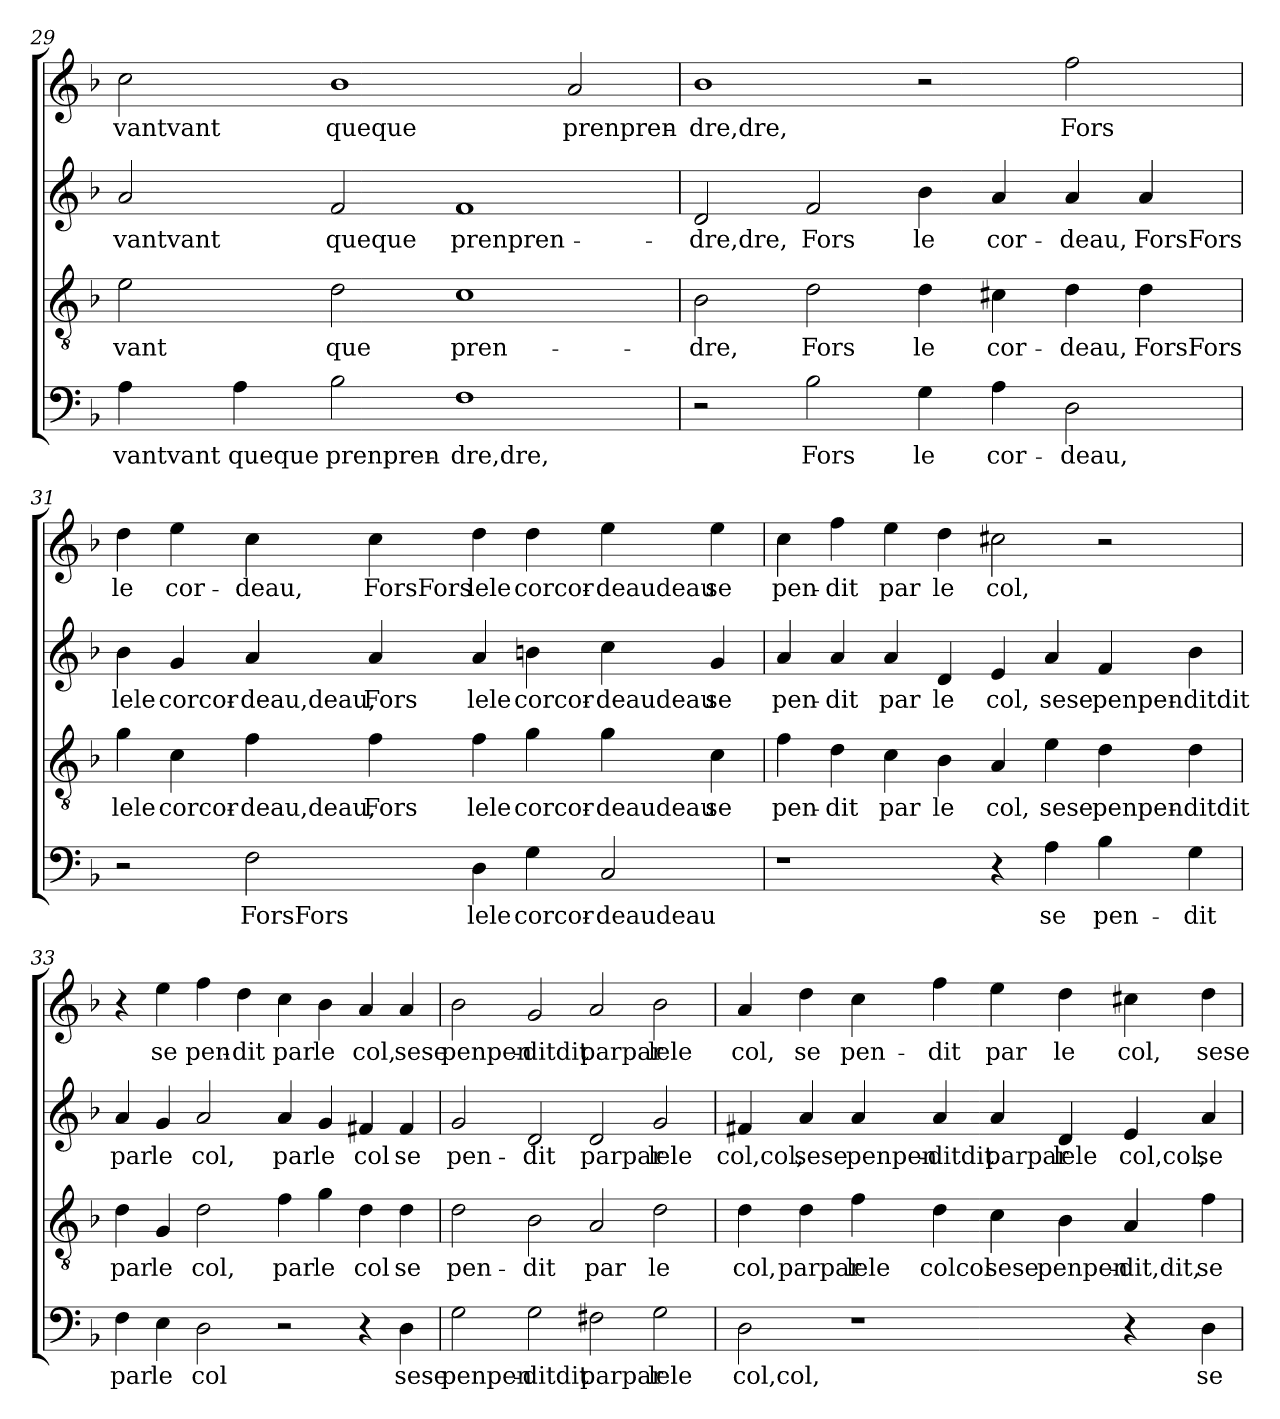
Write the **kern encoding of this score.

**kern	**text	**kern	**text	**kern	**text	**kern	**text
*part4	*part4	*part3	*part3	*part2	*part2	*part1	*part1
*staff4	*staff4	*staff3	*staff3	*staff2	*staff2	*staff1	*staff1
*clefF4	*	*clefGv2	*	*clefG2	*	*clefG2	*
*k[b-]	*	*k[b-]	*	*k[b-]	*	*k[b-]	*
=29	=29	=29	=29	=29	=29	=29	=29
4A	-vantvant	2e	-vant	2a	-vantvant	2cc	-vantvant
4A	queque	.	.	.	.	.	.
2B-	prenpren-	2d	que	2f	queque	1b-	queque
1F	-dre,dre,	1c	pren-	1f	prenpren-	.	.
.	.	.	.	.	.	2a	prenpren-
=30	=30	=30	=30	=30	=30	=30	=30
2r	.	2B-	-dre,	2d	-dre,dre,	1b-	-dre,dre,
2B-	Fors	2d	Fors	2f	Fors	.	.
4G	le	4d	le	4b-	le	2r	.
4A	cor-	4c#X	cor-	4a	cor-	.	.
2D	-deau,	4d	-deau,	4a	-deau,	2ff	Fors
.	.	4d	ForsFors	4a	ForsFors	.	.
!!LO:LB:g=z
=31	=31	=31	=31	=31	=31	=31	=31
2r	.	4g	lele	4b-	lele	4dd	le
.	.	4c	corcor-	4g	corcor-	4ee	cor-
2F	ForsFors	4f	-deau,deau,	4a	-deau,deau,	4cc	-deau,
.	.	4f	Fors	4a	Fors	4cc	ForsFors
4D	lele	4f	lele	4a	lele	4dd	lele
4G	corcor-	4g	corcor-	4bn	corcor-	4dd	corcor-
2C	-deaudeau	4g	-deaudeau	4cc	-deaudeau	4ee	-deaudeau
.	.	4c	se	4g	se	4ee	se
=32	=32	=32	=32	=32	=32	=32	=32
1r	.	4f	pen-	4a	pen-	4cc	pen-
.	.	4d	-dit	4a	-dit	4ff	-dit
.	.	4c	par	4a	par	4ee	par
.	.	4B-	le	4d	le	4dd	le
4r	.	4A	col,	4e	col,	2cc#X	col,
4A	se	4e	sese	4a	sese	.	.
4B-	pen-	4d	penpen-	4f	penpen-	2r	.
4G	-dit	4d	-ditdit	4b-	-ditdit	.	.
=33	=33	=33	=33	=33	=33	=33	=33
4F	par	4d	par	4a	par	4r	.
4E	le	4G	le	4g	le	4ee	se
2D	col	2d	col,	2a	col,	4ff	pen-
.	.	.	.	.	.	4dd	-dit
2r	.	4f	par	4a	par	4cc	par
.	.	4g	le	4g	le	4b-	le
4r	.	4d	col	4f#X	col	4a	col,
4D	sese	4d	se	4f#	se	4a	sese
!!LO:LB:g=z
=34	=34	=34	=34	=34	=34	=34	=34
2G	penpen-	2d	pen-	2g	pen-	2b-	penpen-
2G	-ditdit	2B-	-dit	2d	-dit	2g	-ditdit
2F#X	parpar	2A	par	2d	parpar	2a	parpar
2G	lele	2d	le	2g	lele	2b-	lele
=35	=35	=35	=35	=35	=35	=35	=35
2D	col,col,	4d	col,	4f#X	col,col,	4a	col,
.	.	4d	parpar	4a	sese	4dd	se
1r	.	4f	lele	4a	penpen-	4cc	pen-
.	.	4d	colcol	4a	-ditdit	4ff	-dit
.	.	4c	sese	4a	parpar	4ee	par
.	.	4B-	penpen-	4d	lele	4dd	le
4r	.	4A	-dit,dit,	4e	col,col,	4cc#X	col,
4D	se	4f	se	4a	se	4dd	sese
=	=	=	=	=	=	=	=
*-	*-	*-	*-	*-	*-	*-	*-
